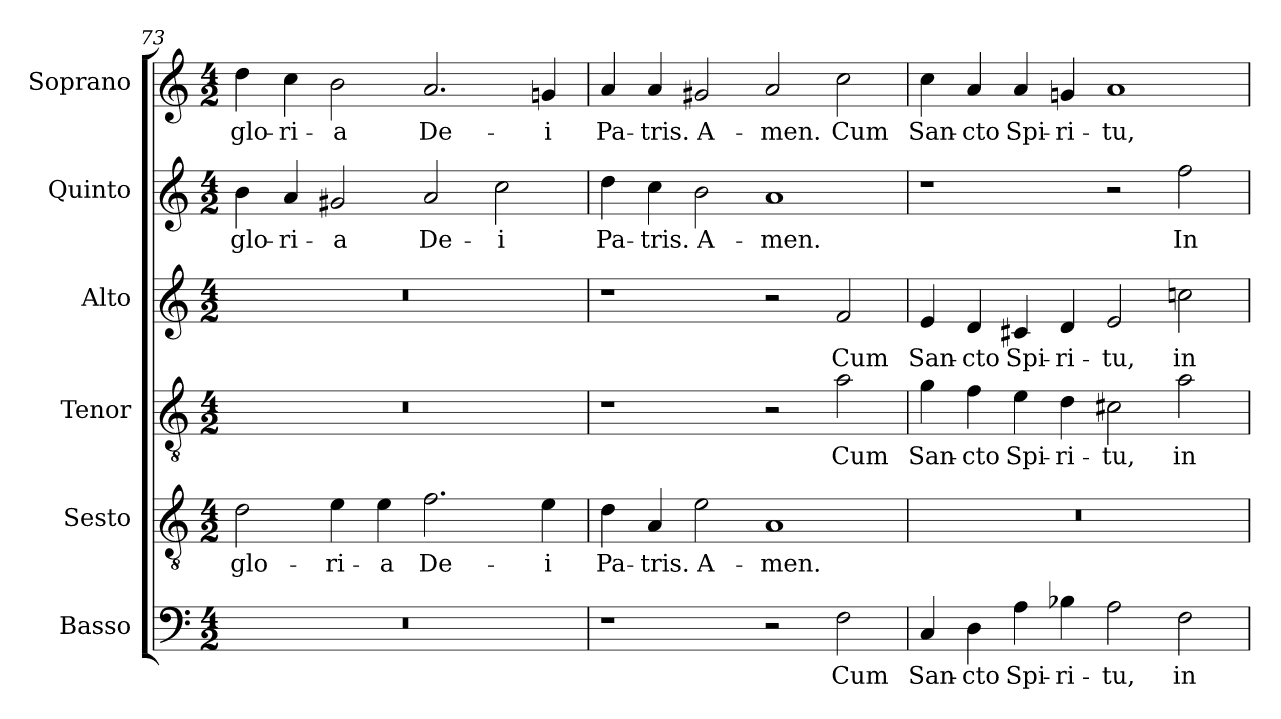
**kern	**text	**kern	**text	**kern	**text	**kern	**text	**kern	**text	**kern	**text
*part6	*part6	*part5	*part5	*part4	*part4	*part3	*part3	*part2	*part2	*part1	*part1
*staff6	*staff6	*staff5	*staff5	*staff4	*staff4	*staff3	*staff3	*staff2	*staff2	*staff1	*staff1
*I"Basso	*	*I"Sesto	*	*I"Tenor	*	*I"Alto	*	*I"Quinto	*	*I"Soprano	*
*	*	*	*	*I'T.	*	*I'A.	*	*	*	*I'Sop.	*
*clefF4	*	*clefGv2	*	*clefGv2	*	*clefG2	*	*clefG2	*	*clefG2	*
*	*	*ITrd7c12	*	*ITrd7c12	*	*	*	*	*	*	*
*k[]	*	*k[]	*	*k[]	*	*k[]	*	*k[]	*	*k[]	*
*C:	*	*C:	*	*C:	*	*C:	*	*C:	*	*C:	*
*M4/2	*	*M4/2	*	*M4/2	*	*M4/2	*	*M4/2	*	*M4/2	*
=73	=73	=73	=73	=73	=73	=73	=73	=73	=73	=73	=73
!LO:N:vis=1	!	!	!	!	!	!	!	!	!	!	!
!	!	!	!LO:LY:b:color=#000000	!LO:N:vis=1	!	!LO:N:vis=1	!	!	!	!	!
!	!	!	!	!	!	!	!	!	!LO:LY:b:color=#000000	!	!
!	!	!	!	!	!	!	!	!	!	!	!LO:LY:b:color=#000000
0r	.	2Di\	glo-	0r	.	0r	.	4bi\	glo-	4ddi\	glo-
!	!	!	!	!	!	!	!	!	!LO:LY:b:color=#000000	!	!
!	!	!	!	!	!	!	!	!	!	!	!LO:LY:b:color=#000000
.	.	.	.	.	.	.	.	4ai/	-ri-	4cci\	-ri-
!	!	!	!LO:LY:b:color=#000000	!	!	!	!	!	!	!	!
!	!	!	!	!	!	!	!	!	!LO:LY:b:color=#000000	!	!
!	!	!	!	!	!	!	!	!	!	!	!LO:LY:b:color=#000000
.	.	4Ei\	-ri-	.	.	.	.	2g#Xi/	-a	2bi\	-a
!	!	!	!LO:LY:b:color=#000000	!	!	!	!	!	!	!	!
.	.	4Ei\	-a	.	.	.	.	.	.	.	.
!	!	!	!LO:LY:b:color=#000000	!	!	!	!	!	!	!	!
!	!	!	!	!	!	!	!	!	!LO:LY:b:color=#000000	!	!
!	!	!	!	!	!	!	!	!	!	!	!LO:LY:b:color=#000000
.	.	2.Fi\	De-	.	.	.	.	2ai/	De-	2.ai/	De-
!	!	!	!	!	!	!	!	!	!LO:LY:b:color=#000000	!	!
.	.	.	.	.	.	.	.	2cci\	-i	.	.
!	!	!	!LO:LY:b:color=#000000	!	!	!	!	!	!	!	!
!	!	!	!	!	!	!	!	!	!	!	!LO:LY:b:color=#000000
.	.	4Ei\	-i	.	.	.	.	.	.	4gni/	-i
=74	=74	=74	=74	=74	=74	=74	=74	=74	=74	=74	=74
!	!	!	!LO:LY:b:color=#000000	!	!	!	!	!	!	!	!
!	!	!	!	!	!	!	!	!	!LO:LY:b:color=#000000	!	!
!	!	!	!	!	!	!	!	!	!	!	!LO:LY:b:color=#000000
1r	.	4Di\	Pa-	1r	.	1r	.	4ddi\	Pa-	4ai/	Pa-
!	!	!	!LO:LY:b:color=#000000	!	!	!	!	!	!	!	!
!	!	!	!	!	!	!	!	!	!LO:LY:b:color=#000000	!	!
!	!	!	!	!	!	!	!	!	!	!	!LO:LY:b:color=#000000
.	.	4AAi/	-tris.	.	.	.	.	4cci\	-tris.	4ai/	-tris.
!	!	!	!LO:LY:b:color=#000000	!	!	!	!	!	!	!	!
!	!	!	!	!	!	!	!	!	!LO:LY:b:color=#000000	!	!
!	!	!	!	!	!	!	!	!	!	!	!LO:LY:b:color=#000000
.	.	2Ei\	A-	.	.	.	.	2bi\	A-	2g#Xi/	A-
!	!	!	!LO:LY:b:color=#000000	!	!	!	!	!	!	!	!
!	!	!	!	!	!	!	!	!	!LO:LY:b:color=#000000	!	!
!	!	!	!	!	!	!	!	!	!	!	!LO:LY:b:color=#000000
2r	.	1AAi	-men.	2r	.	2r	.	1ai	-men.	2ai/	-men.
!	!LO:LY:b:color=#000000	!	!	!	!	!	!	!	!	!	!
!	!	!	!	!	!LO:LY:b:color=#000000	!	!	!	!	!	!
!	!	!	!	!	!	!	!LO:LY:b:color=#000000	!	!	!	!
!	!	!	!	!	!	!	!	!	!	!	!LO:LY:b:color=#000000
2Fi\	Cum	.	.	2Ai\	Cum	2fi/	Cum	.	.	2cci\	Cum
!!LO:LB:g=z
=75	=75	=75	=75	=75	=75	=75	=75	=75	=75	=75	=75
!	!LO:LY:b:color=#000000	!LO:N:vis=1	!	!	!	!	!	!	!	!	!
!	!	!	!	!	!LO:LY:b:color=#000000	!	!	!	!	!	!
!	!	!	!	!	!	!	!LO:LY:b:color=#000000	!	!	!	!
!	!	!	!	!	!	!	!	!	!	!	!LO:LY:b:color=#000000
4Ci/	San-	0r	.	4Gi\	San-	4ei/	San-	1r	.	4cci\	San-
!	!LO:LY:b:color=#000000	!	!	!	!	!	!	!	!	!	!
!	!	!	!	!	!LO:LY:b:color=#000000	!	!	!	!	!	!
!	!	!	!	!	!	!	!LO:LY:b:color=#000000	!	!	!	!
!	!	!	!	!	!	!	!	!	!	!	!LO:LY:b:color=#000000
4Di\	-cto	.	.	4Fi\	-cto	4di/	-cto	.	.	4ai/	-cto
!	!LO:LY:b:color=#000000	!	!	!	!	!	!	!	!	!	!
!	!	!	!	!	!LO:LY:b:color=#000000	!	!	!	!	!	!
!	!	!	!	!	!	!	!LO:LY:b:color=#000000	!	!	!	!
!	!	!	!	!	!	!	!	!	!	!	!LO:LY:b:color=#000000
4Ai\	Spi-	.	.	4Ei\	Spi-	4c#Xi/	Spi-	.	.	4ai/	Spi-
!	!LO:LY:b:color=#000000	!	!	!	!	!	!	!	!	!	!
!	!	!	!	!	!LO:LY:b:color=#000000	!	!	!	!	!	!
!	!	!	!	!	!	!	!LO:LY:b:color=#000000	!	!	!	!
!	!	!	!	!	!	!	!	!	!	!	!LO:LY:b:color=#000000
4B-Xi\	-ri-	.	.	4Di\	-ri-	4di/	-ri-	.	.	4gni/	-ri-
!	!LO:LY:b:color=#000000	!	!	!	!	!	!	!	!	!	!
!	!	!	!	!	!LO:LY:b:color=#000000	!	!	!	!	!	!
!	!	!	!	!	!	!	!LO:LY:b:color=#000000	!	!	!	!
!	!	!	!	!	!	!	!	!	!	!	!LO:LY:b:color=#000000
2Ai\	-tu,	.	.	2C#Xi\	-tu,	2ei/	-tu,	2r	.	1ai	-tu,
!	!LO:LY:b:color=#000000	!	!	!	!	!	!	!	!	!	!
!	!	!	!	!	!LO:LY:b:color=#000000	!	!	!	!	!	!
!	!	!	!	!	!	!	!LO:LY:b:color=#000000	!	!	!	!
!	!	!	!	!	!	!	!	!	!LO:LY:b:color=#000000	!	!
2Fi\	in	.	.	2Ai\	in	2ccni\	in	2ffi\	In	.	.
=	=	=	=	=	=	=	=	=	=	=	=
*-	*-	*-	*-	*-	*-	*-	*-	*-	*-	*-	*-
